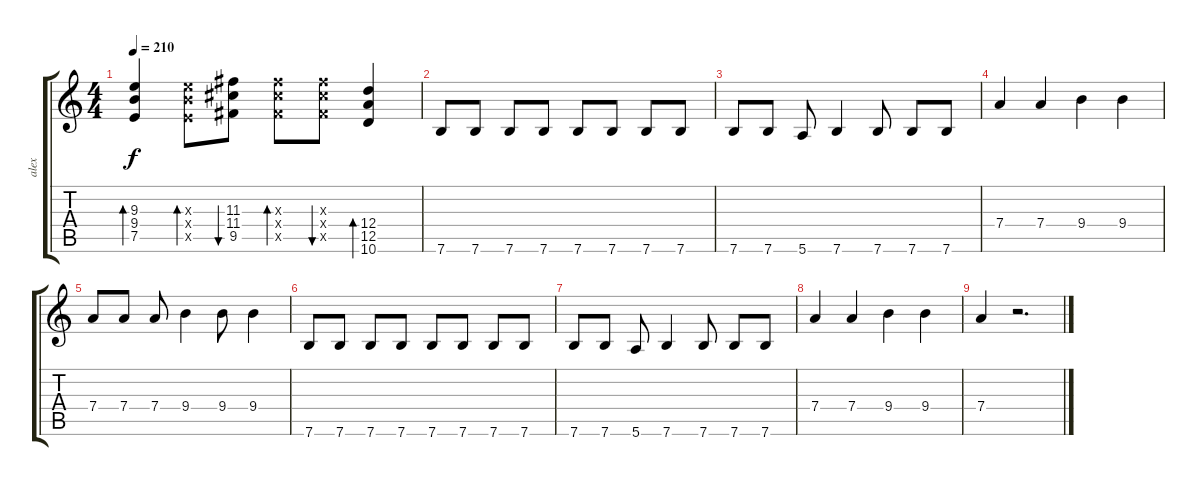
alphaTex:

\track ("alex" "alex") {instrument electricguitarclean}
\staff {score tabs}
\tuning (E4 B3 G3 D3 A2 E2) {hide}
\ts (4 4)
\tempo 210
\clef g2
\ks c
(9.3 9.4 7.5).4{bd 30 dy f} (9.3{x} 9.4{x} 7.5{x}).8{bd 30} (11.3 11.4 9.5).8{bu 30} (11.3{x} 11.4{x} 9.5{x}).8{bd 30} (11.3{x} 11.4{x} 9.5{x}).8{bu 30} (12.4 12.5 10.6).4{bd 30} |
7.6.8{instrument overdrivenguitar} 7.6.8 7.6.8 7.6.8 7.6.8 7.6.8 7.6.8 7.6.8 |
7.6.8 7.6.8 5.6.8 7.6.4 7.6.8 7.6.8 7.6.8 |
7.4.4 7.4.4 9.4.4 9.4.4 |
7.4.8 7.4.8 7.4.8 9.4.4 9.4.8 9.4.4 |
7.6.8 7.6.8 7.6.8 7.6.8 7.6.8 7.6.8 7.6.8 7.6.8 |
7.6.8 7.6.8 5.6.8 7.6.4 7.6.8 7.6.8 7.6.8 |
7.4.4 7.4.4 9.4.4 9.4.4 |
7.4.4 r.2{d}
